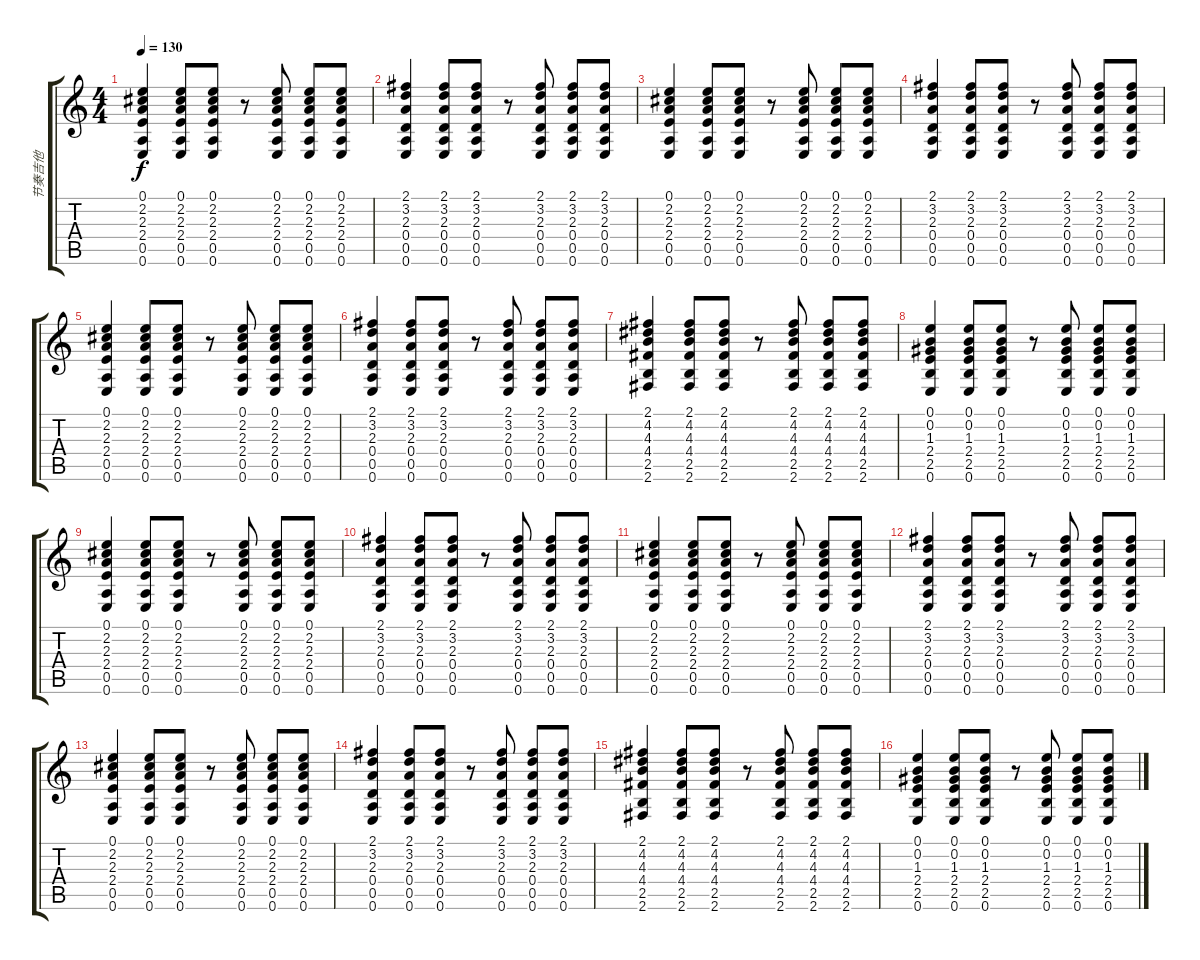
\track ("节奏吉他" "节奏吉他") {instrument acousticguitarsteel}
\staff {score tabs}
\tuning (E4 B3 G3 D3 A2 E2) {hide}
\ts (4 4)
\tempo 130
\clef g2
\ks c
(0.1 2.2 2.3 2.4 0.5 0.6).4{dy f} (0.1 2.2 2.3 2.4 0.5 0.6).8 (0.1 2.2 2.3 2.4 0.5 0.6).8 r.8 (0.1 2.2 2.3 2.4 0.5 0.6).8 (0.1 2.2 2.3 2.4 0.5 0.6).8 (0.1 2.2 2.3 2.4 0.5 0.6).8 |
(2.1 3.2 2.3 0.4 0.5 0.6).4 (2.1 3.2 2.3 0.4 0.5 0.6).8 (2.1 3.2 2.3 0.4 0.5 0.6).8 r.8 (2.1 3.2 2.3 0.4 0.5 0.6).8 (2.1 3.2 2.3 0.4 0.5 0.6).8 (2.1 3.2 2.3 0.4 0.5 0.6).8 |
(0.1 2.2 2.3 2.4 0.5 0.6).4 (0.1 2.2 2.3 2.4 0.5 0.6).8 (0.1 2.2 2.3 2.4 0.5 0.6).8 r.8 (0.1 2.2 2.3 2.4 0.5 0.6).8 (0.1 2.2 2.3 2.4 0.5 0.6).8 (0.1 2.2 2.3 2.4 0.5 0.6).8 |
(2.1 3.2 2.3 0.4 0.5 0.6).4 (2.1 3.2 2.3 0.4 0.5 0.6).8 (2.1 3.2 2.3 0.4 0.5 0.6).8 r.8 (2.1 3.2 2.3 0.4 0.5 0.6).8 (2.1 3.2 2.3 0.4 0.5 0.6).8 (2.1 3.2 2.3 0.4 0.5 0.6).8 |
(0.1 2.2 2.3 2.4 0.5 0.6).4 (0.1 2.2 2.3 2.4 0.5 0.6).8 (0.1 2.2 2.3 2.4 0.5 0.6).8 r.8 (0.1 2.2 2.3 2.4 0.5 0.6).8 (0.1 2.2 2.3 2.4 0.5 0.6).8 (0.1 2.2 2.3 2.4 0.5 0.6).8 |
(2.1 3.2 2.3 0.4 0.5 0.6).4 (2.1 3.2 2.3 0.4 0.5 0.6).8 (2.1 3.2 2.3 0.4 0.5 0.6).8 r.8 (2.1 3.2 2.3 0.4 0.5 0.6).8 (2.1 3.2 2.3 0.4 0.5 0.6).8 (2.1 3.2 2.3 0.4 0.5 0.6).8 |
(2.1 4.2 4.3 4.4 2.5 2.6).4 (2.1 4.2 4.3 4.4 2.5 2.6).8 (2.1 4.2 4.3 4.4 2.5 2.6).8 r.8 (2.1 4.2 4.3 4.4 2.5 2.6).8 (2.1 4.2 4.3 4.4 2.5 2.6).8 (2.1 4.2 4.3 4.4 2.5 2.6).8 |
(0.1 0.2 1.3 2.4 2.5 0.6).4 (0.1 0.2 1.3 2.4 2.5 0.6).8 (0.1 0.2 1.3 2.4 2.5 0.6).8 r.8 (0.1 0.2 1.3 2.4 2.5 0.6).8 (0.1 0.2 1.3 2.4 2.5 0.6).8 (0.1 0.2 1.3 2.4 2.5 0.6).8 |
(0.1 2.2 2.3 2.4 0.5 0.6).4 (0.1 2.2 2.3 2.4 0.5 0.6).8 (0.1 2.2 2.3 2.4 0.5 0.6).8 r.8 (0.1 2.2 2.3 2.4 0.5 0.6).8 (0.1 2.2 2.3 2.4 0.5 0.6).8 (0.1 2.2 2.3 2.4 0.5 0.6).8 |
(2.1 3.2 2.3 0.4 0.5 0.6).4 (2.1 3.2 2.3 0.4 0.5 0.6).8 (2.1 3.2 2.3 0.4 0.5 0.6).8 r.8 (2.1 3.2 2.3 0.4 0.5 0.6).8 (2.1 3.2 2.3 0.4 0.5 0.6).8 (2.1 3.2 2.3 0.4 0.5 0.6).8 |
(0.1 2.2 2.3 2.4 0.5 0.6).4 (0.1 2.2 2.3 2.4 0.5 0.6).8 (0.1 2.2 2.3 2.4 0.5 0.6).8 r.8 (0.1 2.2 2.3 2.4 0.5 0.6).8 (0.1 2.2 2.3 2.4 0.5 0.6).8 (0.1 2.2 2.3 2.4 0.5 0.6).8 |
(2.1 3.2 2.3 0.4 0.5 0.6).4 (2.1 3.2 2.3 0.4 0.5 0.6).8 (2.1 3.2 2.3 0.4 0.5 0.6).8 r.8 (2.1 3.2 2.3 0.4 0.5 0.6).8 (2.1 3.2 2.3 0.4 0.5 0.6).8 (2.1 3.2 2.3 0.4 0.5 0.6).8 |
(0.1 2.2 2.3 2.4 0.5 0.6).4 (0.1 2.2 2.3 2.4 0.5 0.6).8 (0.1 2.2 2.3 2.4 0.5 0.6).8 r.8 (0.1 2.2 2.3 2.4 0.5 0.6).8 (0.1 2.2 2.3 2.4 0.5 0.6).8 (0.1 2.2 2.3 2.4 0.5 0.6).8 |
(2.1 3.2 2.3 0.4 0.5 0.6).4 (2.1 3.2 2.3 0.4 0.5 0.6).8 (2.1 3.2 2.3 0.4 0.5 0.6).8 r.8 (2.1 3.2 2.3 0.4 0.5 0.6).8 (2.1 3.2 2.3 0.4 0.5 0.6).8 (2.1 3.2 2.3 0.4 0.5 0.6).8 |
(2.1 4.2 4.3 4.4 2.5 2.6).4 (2.1 4.2 4.3 4.4 2.5 2.6).8 (2.1 4.2 4.3 4.4 2.5 2.6).8 r.8 (2.1 4.2 4.3 4.4 2.5 2.6).8 (2.1 4.2 4.3 4.4 2.5 2.6).8 (2.1 4.2 4.3 4.4 2.5 2.6).8 |
(0.1 0.2 1.3 2.4 2.5 0.6).4 (0.1 0.2 1.3 2.4 2.5 0.6).8 (0.1 0.2 1.3 2.4 2.5 0.6).8 r.8 (0.1 0.2 1.3 2.4 2.5 0.6).8 (0.1 0.2 1.3 2.4 2.5 0.6).8 (0.1 0.2 1.3 2.4 2.5 0.6).8
